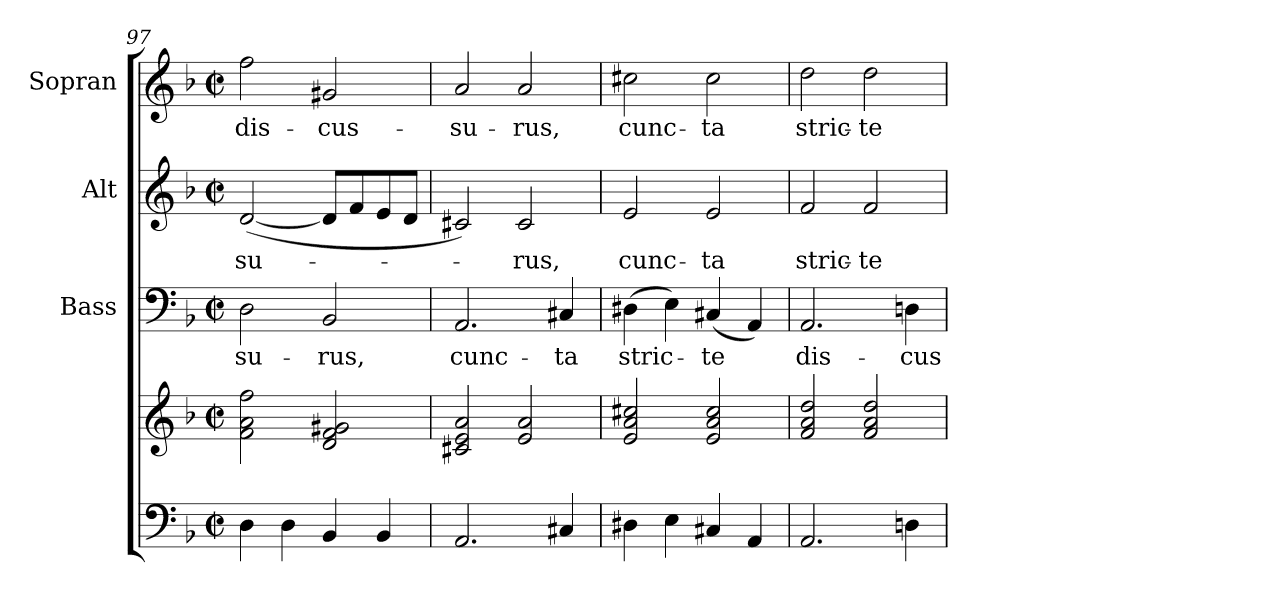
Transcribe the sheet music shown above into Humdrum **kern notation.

**kern	**kern	**kern	**text	**kern	**text	**kern	**text
*part4	*part4	*part3	*part3	*part2	*part2	*part1	*part1
*staff5	*staff4	*staff3	*staff3	*staff2	*staff2	*staff1	*staff1
*	*	*I"Bass	*	*I"Alt	*	*I"Sopran	*
*	*	*I'B.	*	*I'A.	*	*I'S.	*
!!LO:LB:g=z
*clefF4	*clefG2	*clefF4	*	*clefG2	*	*clefG2	*
*k[b-]	*k[b-]	*k[b-]	*	*k[b-]	*	*k[b-]	*
*F:	*F:	*F:	*	*F:	*	*F:	*
*M2/2	*M2/2	*M2/2	*	*M2/2	*	*M2/2	*
*met(c|)	*met(c|)	*met(c|)	*	*met(c|)	*	*met(c|)	*
=97	=97	=97	=97	=97	=97	=97	=97
!	!	!	!LO:LY:b	!	!LO:LY:b	!	!LO:LY:b
4D\	2f\ 2a\ 2ff\	2D\	-su-	(<[2d/	-su-	2ff\	dis-
4D\	.	.	.	.	.	.	.
!	!	!	!LO:LY:b	!	!	!	!LO:LY:b
4BB-/	2d/ 2f/ 2g#X/	2BB-/	-rus,	8d/L]	.	2g#X/	-cus-
.	.	.	.	8f/	.	.	.
4BB-/	.	.	.	8e/	.	.	.
.	.	.	.	8d/J	.	.	.
=98	=98	=98	=98	=98	=98	=98	=98
!	!	!	!LO:LY:b	!	!	!	!LO:LY:b
2.AA/	2c#X/ 2e/ 2a/	2.AA/	cunc-	2c#X/)	.	2a/	-su-
!	!	!	!	!	!LO:LY:b	!	!LO:LY:b
.	2e/ 2a/	.	.	2c#/	-rus,	2a/	-rus,
!	!	!	!LO:LY:b	!	!	!	!
4C#X/	.	4C#X/	-ta	.	.	.	.
=99	=99	=99	=99	=99	=99	=99	=99
!	!	!	!LO:LY:b	!	!LO:LY:b	!	!LO:LY:b
4D#X\	2e/ 2a/ 2cc#X/	(>4D#X\	stric-	2e/	cunc-	2cc#X\	cunc-
4E\	.	4E\)	.	.	.	.	.
!	!	!	!LO:LY:b	!	!LO:LY:b	!	!LO:LY:b
4C#X/	2e/ 2a/ 2cc#/	(<4C#X/	-te	2e/	-ta	2cc#\	-ta
4AA/	.	4AA/)	.	.	.	.	.
=100	=100	=100	=100	=100	=100	=100	=100
!	!	!	!LO:LY:b	!	!LO:LY:b	!	!LO:LY:b
2.AA/	2f/ 2a/ 2dd/	2.AA/	dis-	2f/	stric-	2dd\	stric-
!	!	!	!	!	!LO:LY:b	!	!LO:LY:b
.	2f/ 2a/ 2dd/	.	.	2f/	-te	2dd\	-te
!	!	!	!LO:LY:b	!	!	!	!
4Dn\	.	4Dn\	-cus-	.	.	.	.
=	=	=	=	=	=	=	=
*-	*-	*-	*-	*-	*-	*-	*-
